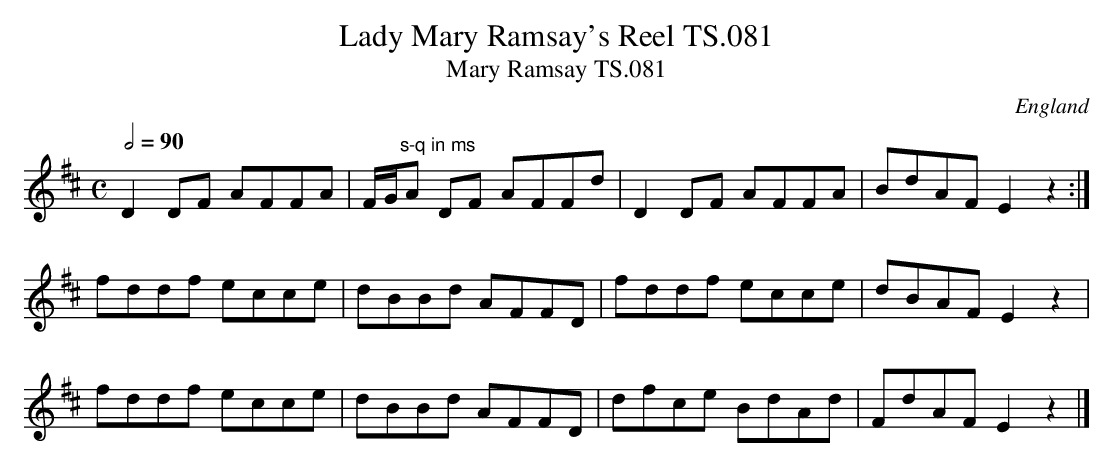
X:1
T:Lady Mary Ramsay's Reel TS.081
T:Mary Ramsay TS.081
M:C
L:1/8
Q:1/2=90
O:England
notC:Nath. Gow
K:D major
D2DF AFFA|F/G/"s-q in ms"A DF AFFd|D2DF AFFA|BdAFE2z2:|!
fddf ecce|dBBd AFFD|fddf ecce|dBAFE2z2|!
fddf ecce|dBBd AFFD|dfce BdAd|FdAF E2z2|]
